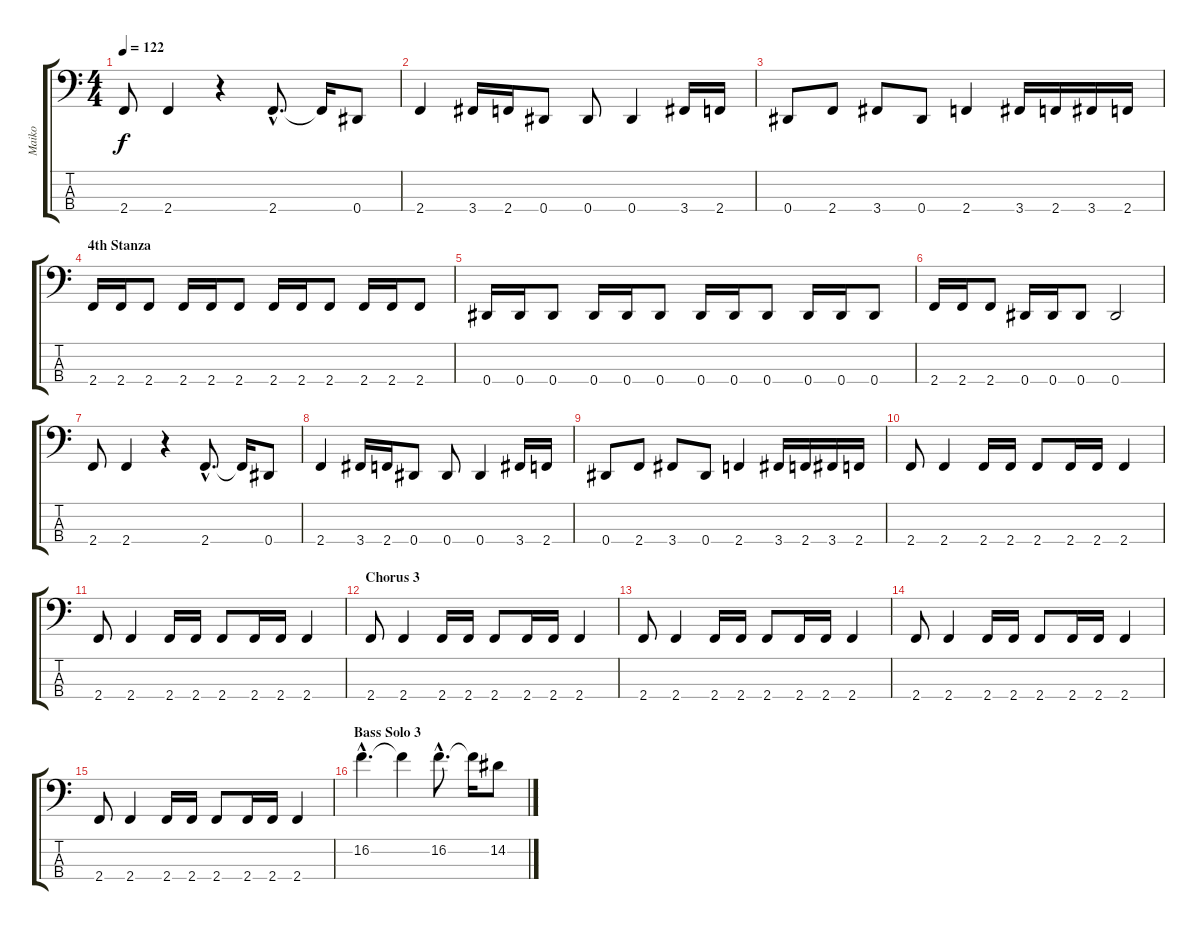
\track ("Maiko" "Maiko") {instrument overdrivenguitar}
\staff {score tabs}
\tuning (Gb2 Db2 Ab1 Eb1) {hide}
\ts (4 4)
\tempo 122
\clef f4
\ks c
2.4.8{dy f instrument electricbasspick} 2.4.4 r.4 2.4{hac}.8{d} 2.4{t}.16 0.4.8 |
2.4.4 3.4.16 2.4.16 0.4.8 0.4.8 0.4.4 3.4.16 2.4.16 |
0.4.8 2.4.8 3.4.8 0.4.8 2.4.4 3.4.16 2.4.16 3.4.16 2.4.16 |
\section ("" "4th Stanza")
2.4.16{instrument electricbasspick} 2.4.16 2.4.8 2.4.16 2.4.16 2.4.8 2.4.16 2.4.16 2.4.8 2.4.16 2.4.16 2.4.8 |
0.4.16 0.4.16 0.4.8 0.4.16 0.4.16 0.4.8 0.4.16 0.4.16 0.4.8 0.4.16 0.4.16 0.4.8 |
2.4.16 2.4.16 2.4.8 0.4.16 0.4.16 0.4.8 0.4.2 |
2.4.8 2.4.4 r.4 2.4{hac}.8{d} 2.4{t}.16 0.4.8 |
2.4.4 3.4.16 2.4.16 0.4.8 0.4.8 0.4.4 3.4.16 2.4.16 |
0.4.8 2.4.8 3.4.8 0.4.8 2.4.4 3.4.16 2.4.16 3.4.16 2.4.16 |
2.4.8{instrument electricbasspick} 2.4.4 2.4.16 2.4.16 2.4.8 2.4.16 2.4.16 2.4.4 |
2.4.8 2.4.4 2.4.16 2.4.16 2.4.8 2.4.16 2.4.16 2.4.4 |
\section ("" "Chorus 3")
2.4.8 2.4.4 2.4.16 2.4.16 2.4.8 2.4.16 2.4.16 2.4.4 |
2.4.8 2.4.4 2.4.16 2.4.16 2.4.8 2.4.16 2.4.16 2.4.4 |
2.4.8 2.4.4 2.4.16 2.4.16 2.4.8 2.4.16 2.4.16 2.4.4 |
2.4.8 2.4.4 2.4.16 2.4.16 2.4.8 2.4.16 2.4.16 2.4.4 |
\section ("" "Bass Solo 3")
16.2{hac}.4{d instrument overdrivenguitar} 16.2{t}.4 16.2{hac}.8{d} 16.2{t}.16 14.2.8
